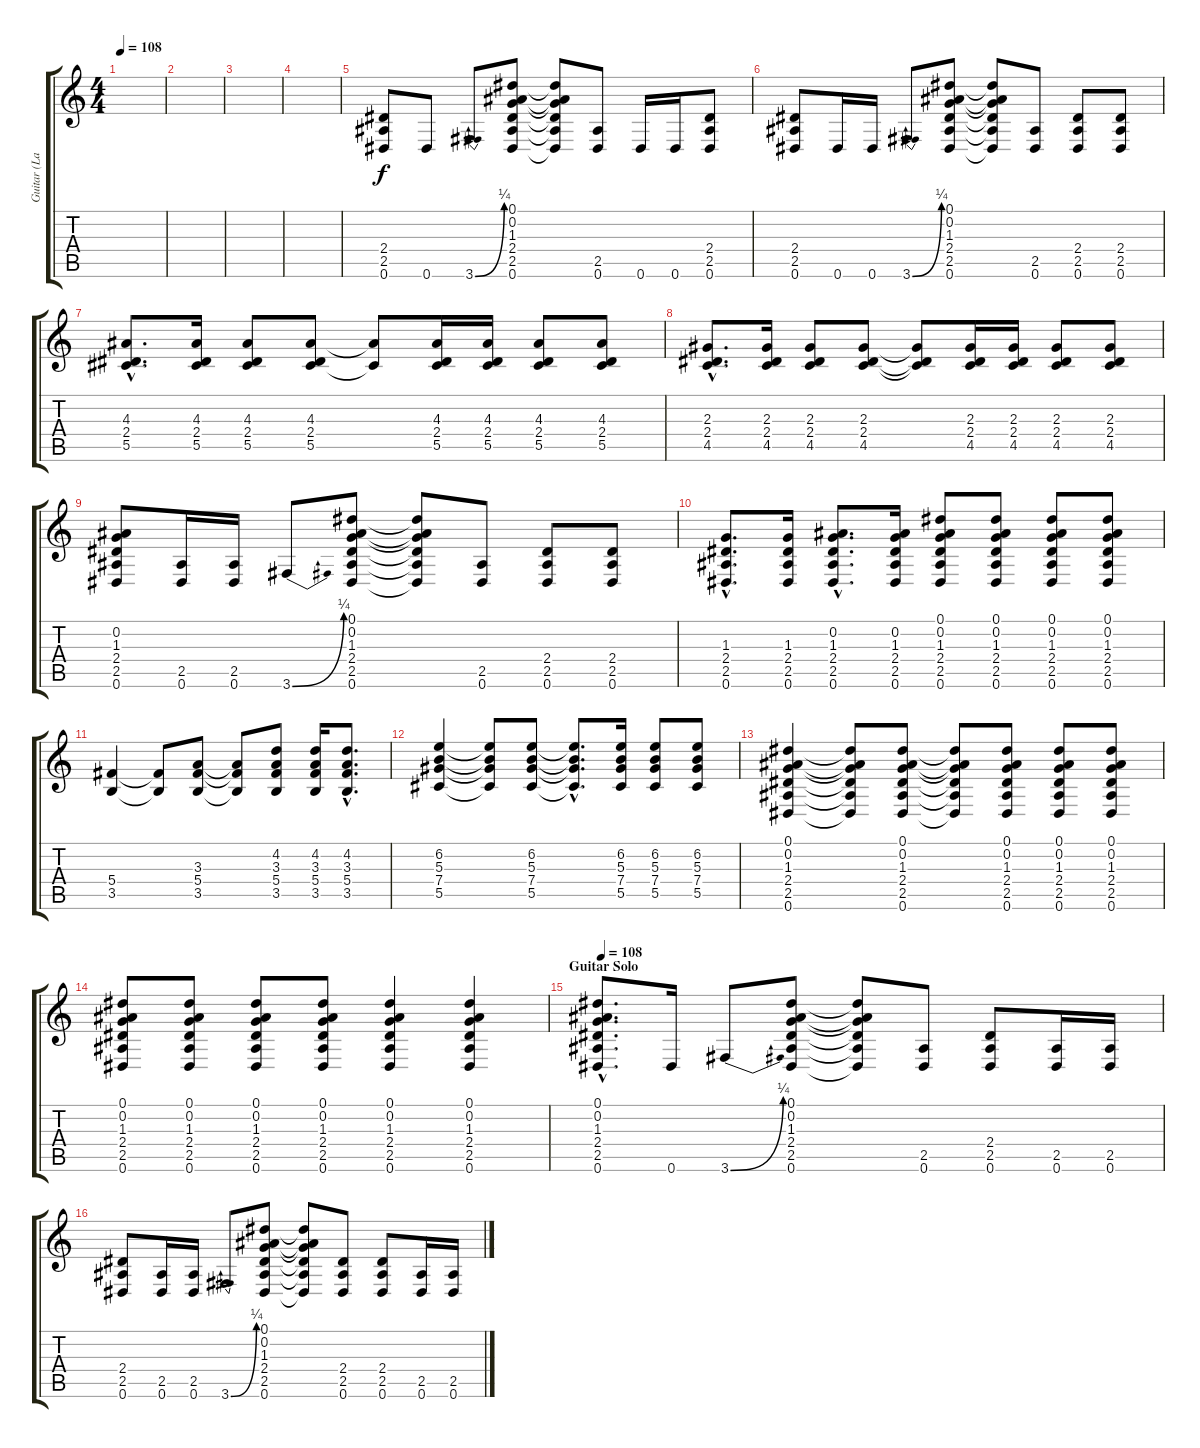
\track ("Guitar (Larry Lee)" "Guitar (La") {instrument overdrivenguitar}
\staff {score tabs}
\tuning (Eb4 Bb3 Gb3 Db3 Ab2 Eb2) {hide}
\ts (4 4)
\tempo 108
\clef g2
\ks c
|
|
|
|
(2.4 2.5 0.6).8 0.6.8 3.6{be (bend 0 0 60 1)}.8 (0.1 0.2 1.3 2.4 2.5 0.6).8 (0.1{t} 0.2{t} 1.3{t} 2.4{t} 2.5{t} 0.6{t}).8 (2.5 0.6).8 0.6.16 0.6.16 (2.4 2.5 0.6).8 |
(2.4 2.5 0.6).8 0.6.16 0.6.16 3.6{be (bend 0 0 60 1)}.8 (0.1 0.2 1.3 2.4 2.5 0.6).8 (0.1{t} 0.2{t} 1.3{t} 2.4{t} 2.5{t} 0.6{t}).8 (2.5 0.6).8 (2.4 2.5 0.6).8 (2.4 2.5 0.6).8 |
(4.3{hac} 2.4{hac} 5.5{hac}).8{d} (4.3 2.4 5.5).16 (4.3 2.4 5.5).8 (4.3 2.4 5.5).8 (4.3{t} 5.5{t}).8 (4.3 2.4 5.5).16 (4.3 2.4 5.5).16 (4.3 2.4 5.5).8 (4.3 2.4 5.5).8 |
(2.3{hac} 2.4{hac} 4.5{hac}).8{d} (2.3 2.4 4.5).16 (2.3 2.4 4.5).8 (2.3 2.4 4.5).8 (2.3{t} 2.4{t} 4.5{t}).8 (2.3 2.4 4.5).16 (2.3 2.4 4.5).16 (2.3 2.4 4.5).8 (2.3 2.4 4.5).8 |
(0.2 1.3 2.4 2.5 0.6).8 (2.5 0.6).16 (2.5 0.6).16 3.6{be (bend 0 0 60 1)}.8 (0.1 0.2 1.3 2.4 2.5 0.6).8 (0.1{t} 0.2{t} 1.3{t} 2.4{t} 2.5{t} 0.6{t}).8 (2.5 0.6).8 (2.4 2.5 0.6).8 (2.4 2.5 0.6).8 |
(1.3{hac} 2.4{hac} 2.5{hac} 0.6{hac}).8{d} (1.3 2.4 2.5 0.6).16 (0.2{hac} 1.3{hac} 2.4{hac} 2.5{hac} 0.6{hac}).8{d} (0.2 1.3 2.4 2.5 0.6).16 (0.1 0.2 1.3 2.4 2.5 0.6).8 (0.1 0.2 1.3 2.4 2.5 0.6).8 (0.1 0.2 1.3 2.4 2.5 0.6).8 (0.1 0.2 1.3 2.4 2.5 0.6).8 |
(5.4 3.5).4 (5.4{t} 3.5{t}).8 (3.3 5.4 3.5).8 (3.3{t} 5.4{t} 3.5{t}).8 (4.2 3.3 5.4 3.5).8 (4.2 3.3 5.4 3.5).16 (4.2{hac} 3.3{hac} 5.4{hac} 3.5{hac}).8{d} |
(6.2 5.3 7.4 5.5).4 (6.2{t} 5.3{t} 7.4{t} 5.5{t}).8 (6.2 5.3 7.4 5.5).8 (6.2{hac t} 5.3{hac t} 7.4{hac t} 5.5{hac t}).8{d} (6.2 5.3 7.4 5.5).16 (6.2 5.3 7.4 5.5).8 (6.2 5.3 7.4 5.5).8 |
(0.1 0.2 1.3 2.4 2.5 0.6).4 (0.1{t} 0.2{t} 1.3{t} 2.4{t} 2.5{t} 0.6{t}).8 (0.1 0.2 1.3 2.4 2.5 0.6).8 (0.1{t} 0.2{t} 1.3{t} 2.4{t} 2.5{t} 0.6{t}).8 (0.1 0.2 1.3 2.4 2.5 0.6).8 (0.1 0.2 1.3 2.4 2.5 0.6).8 (0.1 0.2 1.3 2.4 2.5 0.6).8 |
(0.1 0.2 1.3 2.4 2.5 0.6).8 (0.1 0.2 1.3 2.4 2.5 0.6).8 (0.1 0.2 1.3 2.4 2.5 0.6).8 (0.1 0.2 1.3 2.4 2.5 0.6).8 (0.1 0.2 1.3 2.4 2.5 0.6).4 (0.1 0.2 1.3 2.4 2.5 0.6).4 |
\section ("" "Guitar Solo")
\tempo 108
(0.1{hac} 0.2{hac} 1.3{hac} 2.4{hac} 2.5{hac} 0.6{hac}).8{d} 0.6.16 3.6{be (bend 0 0 60 1)}.8 (0.1 0.2 1.3 2.4 2.5 0.6).8 (0.1{t} 0.2{t} 1.3{t} 2.4{t} 2.5{t} 0.6{t}).8 (2.5 0.6).8 (2.4 2.5 0.6).8 (2.5 0.6).16 (2.5 0.6).16 |
(2.4 2.5 0.6).8 (2.5 0.6).16 (2.5 0.6).16 3.6{be (bend 0 0 60 1)}.8 (0.1 0.2 1.3 2.4 2.5 0.6).8 (0.1{t} 0.2{t} 1.3{t} 2.4{t} 2.5{t} 0.6{t}).8 (2.4 2.5 0.6).8 (2.4 2.5 0.6).8 (2.5 0.6).16 (2.5 0.6).16
